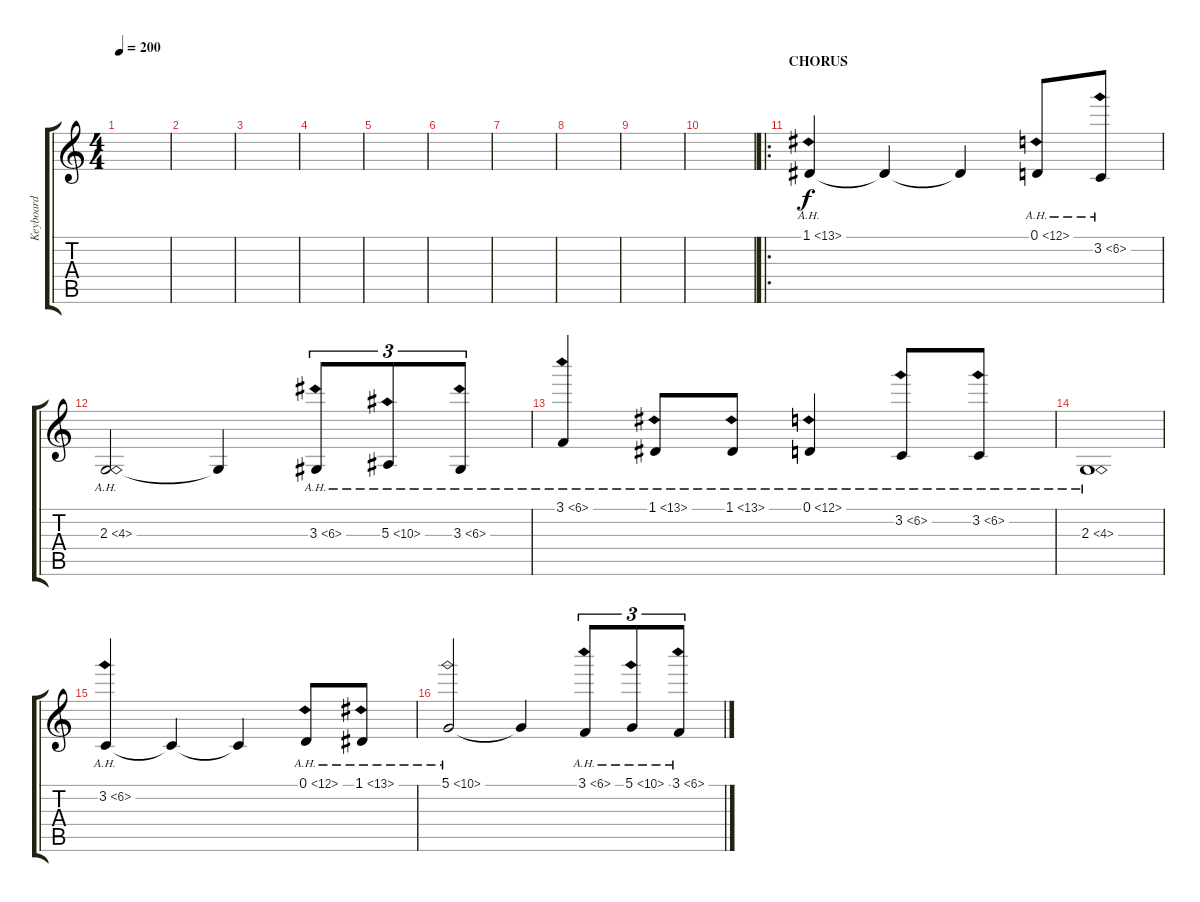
\track ("Keyboard" "Keyboard") {instrument orchestralharp}
\staff {score tabs}
\tuning (D4 A3 F3 C3 G2 C2) {hide}
\ts (4 4)
\tempo 200
\clef g2
\ks c
|
|
|
|
|
|
|
|
|
|
\ro
\section ("" "CHORUS")
1.1{ah 12}.4 1.1{t}.4 1.1{t}.4 0.1{ah 12}.8 3.2{ah 3}.8 |
2.3{ah 2}.2 2.3{t}.4 3.3{ah 3}.8{tu (3 2)} 5.3{ah 5}.8{tu (3 2)} 3.3{ah 3}.8{tu (3 2)} |
3.1{ah 3}.4 1.1{ah 12}.8 1.1{ah 12}.8 0.1{ah 12}.4 3.2{ah 3}.8 3.2{ah 3}.8 |
2.3{ah 2}.1 |
3.2{ah 3}.4 3.2{t}.4 3.2{t}.4 0.1{ah 12}.8 1.1{ah 12}.8 |
5.1{ah 5}.2 5.1{t}.4 3.1{ah 3}.8{tu (3 2)} 5.1{ah 5}.8{tu (3 2)} 3.1{ah 3}.8{tu (3 2)}
